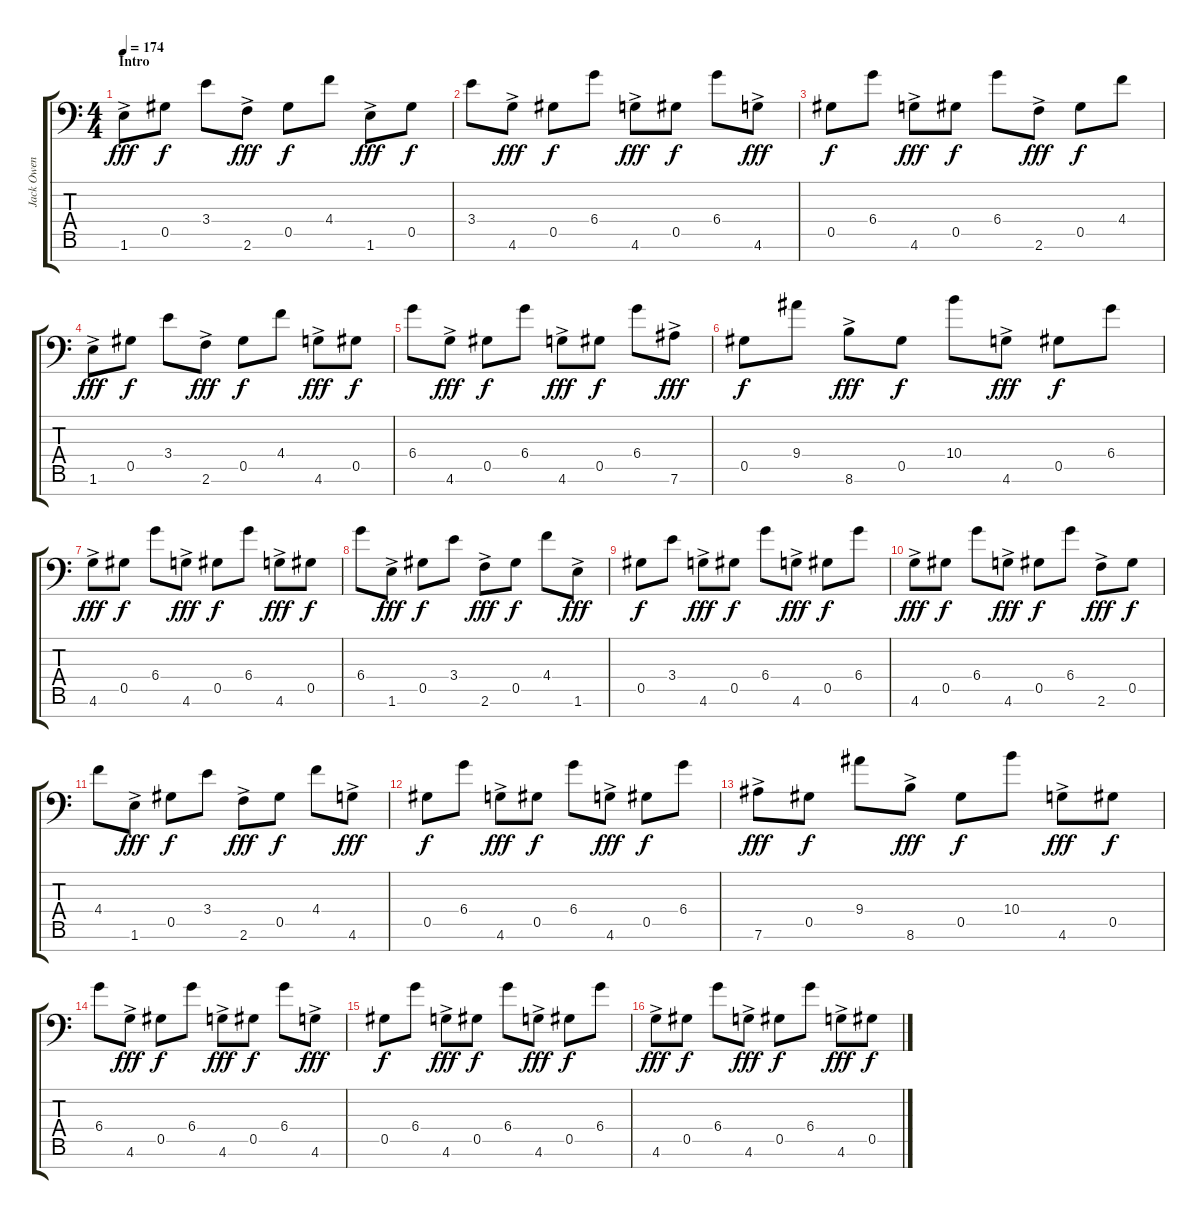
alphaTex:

\track ("Jack Owen" "Jack Owen") {instrument overdrivenguitar}
\staff {score tabs}
\tuning (Eb4 Bb3 Gb3 Db3 Ab2 Eb2 Bb1) {hide}
\ts (4 4)
\section ("" "Intro")
\tempo 174
\clef f4
\ks c
1.6{ac}.8{dy fff instrument overdrivenguitar} 0.5.8{dy f} 3.4.8 2.6{ac}.8{dy fff} 0.5.8{dy f} 4.4.8 1.6{ac}.8{dy fff} 0.5.8{dy f} |
3.4.8 4.6{ac}.8{dy fff} 0.5.8{dy f} 6.4.8 4.6{ac}.8{dy fff} 0.5.8{dy f} 6.4.8 4.6{ac}.8{dy fff} |
0.5.8{dy f} 6.4.8 4.6{ac}.8{dy fff} 0.5.8{dy f} 6.4.8 2.6{ac}.8{dy fff} 0.5.8{dy f} 4.4.8 |
1.6{ac}.8{dy fff} 0.5.8{dy f} 3.4.8 2.6{ac}.8{dy fff} 0.5.8{dy f} 4.4.8 4.6{ac}.8{dy fff} 0.5.8{dy f} |
6.4.8 4.6{ac}.8{dy fff} 0.5.8{dy f} 6.4.8 4.6{ac}.8{dy fff} 0.5.8{dy f} 6.4.8 7.6{ac}.8{dy fff} |
0.5.8{dy f} 9.4.8 8.6{ac}.8{dy fff} 0.5.8{dy f} 10.4.8 4.6{ac}.8{dy fff} 0.5.8{dy f} 6.4.8 |
4.6{ac}.8{dy fff} 0.5.8{dy f} 6.4.8 4.6{ac}.8{dy fff} 0.5.8{dy f} 6.4.8 4.6{ac}.8{dy fff} 0.5.8{dy f} |
6.4.8 1.6{ac}.8{dy fff} 0.5.8{dy f} 3.4.8 2.6{ac}.8{dy fff} 0.5.8{dy f} 4.4.8 1.6{ac}.8{dy fff} |
0.5.8{dy f} 3.4.8 4.6{ac}.8{dy fff} 0.5.8{dy f} 6.4.8 4.6{ac}.8{dy fff} 0.5.8{dy f} 6.4.8 |
4.6{ac}.8{dy fff} 0.5.8{dy f} 6.4.8 4.6{ac}.8{dy fff} 0.5.8{dy f} 6.4.8 2.6{ac}.8{dy fff} 0.5.8{dy f} |
4.4.8 1.6{ac}.8{dy fff} 0.5.8{dy f} 3.4.8 2.6{ac}.8{dy fff} 0.5.8{dy f} 4.4.8 4.6{ac}.8{dy fff} |
0.5.8{dy f} 6.4.8 4.6{ac}.8{dy fff} 0.5.8{dy f} 6.4.8 4.6{ac}.8{dy fff} 0.5.8{dy f} 6.4.8 |
7.6{ac}.8{dy fff} 0.5.8{dy f} 9.4.8 8.6{ac}.8{dy fff} 0.5.8{dy f} 10.4.8 4.6{ac}.8{dy fff} 0.5.8{dy f} |
6.4.8 4.6{ac}.8{dy fff} 0.5.8{dy f} 6.4.8 4.6{ac}.8{dy fff} 0.5.8{dy f} 6.4.8 4.6{ac}.8{dy fff} |
0.5.8{dy f} 6.4.8 4.6{ac}.8{dy fff} 0.5.8{dy f} 6.4.8 4.6{ac}.8{dy fff} 0.5.8{dy f} 6.4.8 |
4.6{ac}.8{dy fff} 0.5.8{dy f} 6.4.8 4.6{ac}.8{dy fff} 0.5.8{dy f} 6.4.8 4.6{ac}.8{dy fff} 0.5.8{dy f}
